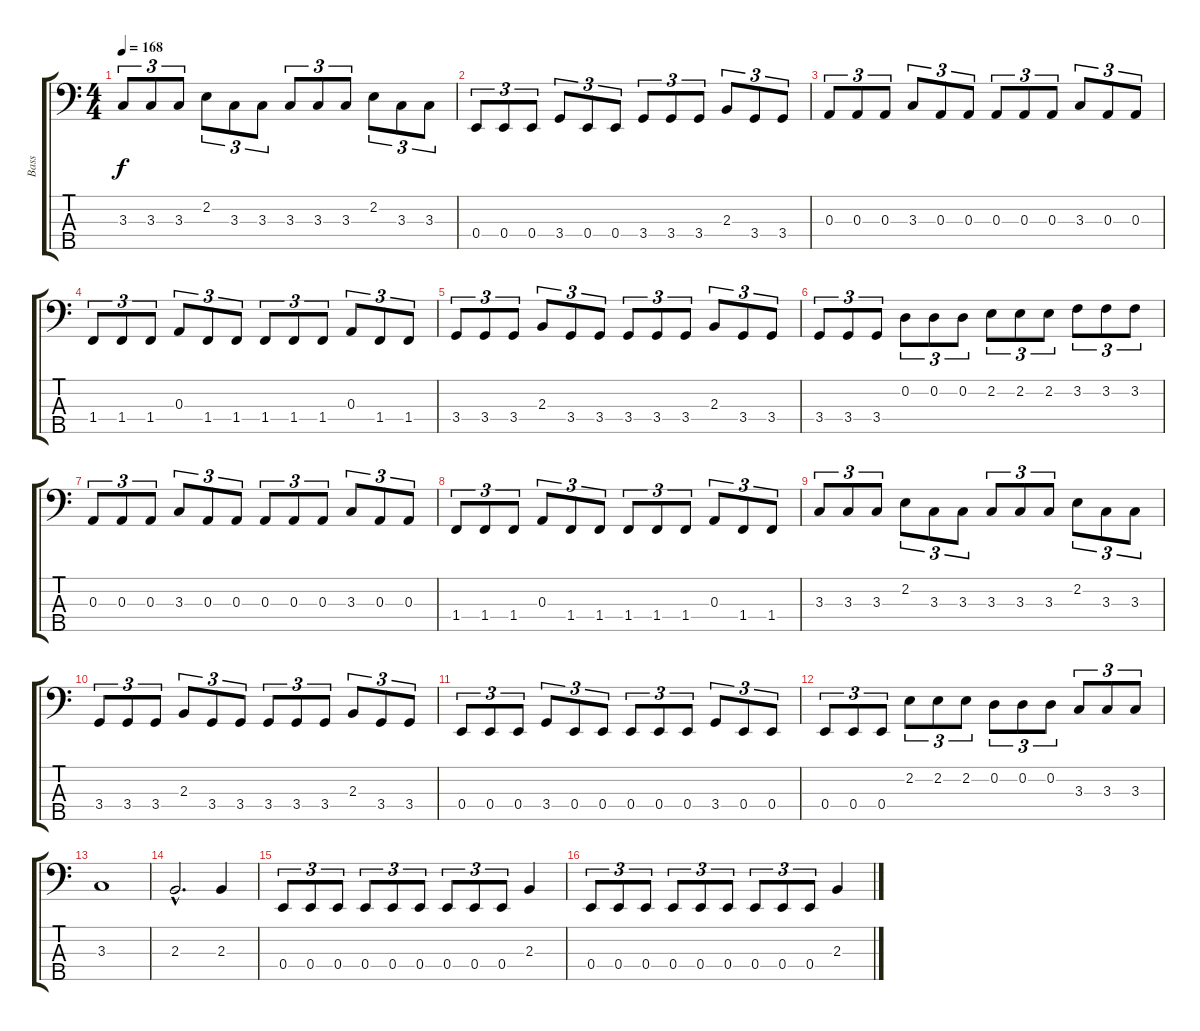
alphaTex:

\track ("Bass" "Bass") {instrument electricbassfinger}
\staff {score tabs}
\tuning (G2 D2 A1 E1 B0) {hide}
\ts (4 4)
\tempo 168
\clef f4
\ks c
3.3.8{tu (3 2) dy f} 3.3.8{tu (3 2)} 3.3.8{tu (3 2)} 2.2.8{tu (3 2)} 3.3.8{tu (3 2)} 3.3.8{tu (3 2)} 3.3.8{tu (3 2)} 3.3.8{tu (3 2)} 3.3.8{tu (3 2)} 2.2.8{tu (3 2)} 3.3.8{tu (3 2)} 3.3.8{tu (3 2)} |
0.4.8{tu (3 2)} 0.4.8{tu (3 2)} 0.4.8{tu (3 2)} 3.4.8{tu (3 2)} 0.4.8{tu (3 2)} 0.4.8{tu (3 2)} 3.4.8{tu (3 2)} 3.4.8{tu (3 2)} 3.4.8{tu (3 2)} 2.3.8{tu (3 2)} 3.4.8{tu (3 2)} 3.4.8{tu (3 2)} |
0.3.8{tu (3 2)} 0.3.8{tu (3 2)} 0.3.8{tu (3 2)} 3.3.8{tu (3 2)} 0.3.8{tu (3 2)} 0.3.8{tu (3 2)} 0.3.8{tu (3 2)} 0.3.8{tu (3 2)} 0.3.8{tu (3 2)} 3.3.8{tu (3 2)} 0.3.8{tu (3 2)} 0.3.8{tu (3 2)} |
1.4.8{tu (3 2)} 1.4.8{tu (3 2)} 1.4.8{tu (3 2)} 0.3.8{tu (3 2)} 1.4.8{tu (3 2)} 1.4.8{tu (3 2)} 1.4.8{tu (3 2)} 1.4.8{tu (3 2)} 1.4.8{tu (3 2)} 0.3.8{tu (3 2)} 1.4.8{tu (3 2)} 1.4.8{tu (3 2)} |
3.4.8{tu (3 2)} 3.4.8{tu (3 2)} 3.4.8{tu (3 2)} 2.3.8{tu (3 2)} 3.4.8{tu (3 2)} 3.4.8{tu (3 2)} 3.4.8{tu (3 2)} 3.4.8{tu (3 2)} 3.4.8{tu (3 2)} 2.3.8{tu (3 2)} 3.4.8{tu (3 2)} 3.4.8{tu (3 2)} |
3.4.8{tu (3 2)} 3.4.8{tu (3 2)} 3.4.8{tu (3 2)} 0.2.8{tu (3 2)} 0.2.8{tu (3 2)} 0.2.8{tu (3 2)} 2.2.8{tu (3 2)} 2.2.8{tu (3 2)} 2.2.8{tu (3 2)} 3.2.8{tu (3 2)} 3.2.8{tu (3 2)} 3.2.8{tu (3 2)} |
0.3.8{tu (3 2)} 0.3.8{tu (3 2)} 0.3.8{tu (3 2)} 3.3.8{tu (3 2)} 0.3.8{tu (3 2)} 0.3.8{tu (3 2)} 0.3.8{tu (3 2)} 0.3.8{tu (3 2)} 0.3.8{tu (3 2)} 3.3.8{tu (3 2)} 0.3.8{tu (3 2)} 0.3.8{tu (3 2)} |
1.4.8{tu (3 2)} 1.4.8{tu (3 2)} 1.4.8{tu (3 2)} 0.3.8{tu (3 2)} 1.4.8{tu (3 2)} 1.4.8{tu (3 2)} 1.4.8{tu (3 2)} 1.4.8{tu (3 2)} 1.4.8{tu (3 2)} 0.3.8{tu (3 2)} 1.4.8{tu (3 2)} 1.4.8{tu (3 2)} |
3.3.8{tu (3 2)} 3.3.8{tu (3 2)} 3.3.8{tu (3 2)} 2.2.8{tu (3 2)} 3.3.8{tu (3 2)} 3.3.8{tu (3 2)} 3.3.8{tu (3 2)} 3.3.8{tu (3 2)} 3.3.8{tu (3 2)} 2.2.8{tu (3 2)} 3.3.8{tu (3 2)} 3.3.8{tu (3 2)} |
3.4.8{tu (3 2)} 3.4.8{tu (3 2)} 3.4.8{tu (3 2)} 2.3.8{tu (3 2)} 3.4.8{tu (3 2)} 3.4.8{tu (3 2)} 3.4.8{tu (3 2)} 3.4.8{tu (3 2)} 3.4.8{tu (3 2)} 2.3.8{tu (3 2)} 3.4.8{tu (3 2)} 3.4.8{tu (3 2)} |
0.4.8{tu (3 2)} 0.4.8{tu (3 2)} 0.4.8{tu (3 2)} 3.4.8{tu (3 2)} 0.4.8{tu (3 2)} 0.4.8{tu (3 2)} 0.4.8{tu (3 2)} 0.4.8{tu (3 2)} 0.4.8{tu (3 2)} 3.4.8{tu (3 2)} 0.4.8{tu (3 2)} 0.4.8{tu (3 2)} |
0.4.8{tu (3 2)} 0.4.8{tu (3 2)} 0.4.8{tu (3 2)} 2.2.8{tu (3 2)} 2.2.8{tu (3 2)} 2.2.8{tu (3 2)} 0.2.8{tu (3 2)} 0.2.8{tu (3 2)} 0.2.8{tu (3 2)} 3.3.8{tu (3 2)} 3.3.8{tu (3 2)} 3.3.8{tu (3 2)} |
3.3.1 |
2.3{hac}.2{d} 2.3.4 |
0.4.8{tu (3 2)} 0.4.8{tu (3 2)} 0.4.8{tu (3 2)} 0.4.8{tu (3 2)} 0.4.8{tu (3 2)} 0.4.8{tu (3 2)} 0.4.8{tu (3 2)} 0.4.8{tu (3 2)} 0.4.8{tu (3 2)} 2.3.4 |
0.4.8{tu (3 2)} 0.4.8{tu (3 2)} 0.4.8{tu (3 2)} 0.4.8{tu (3 2)} 0.4.8{tu (3 2)} 0.4.8{tu (3 2)} 0.4.8{tu (3 2)} 0.4.8{tu (3 2)} 0.4.8{tu (3 2)} 2.3.4
